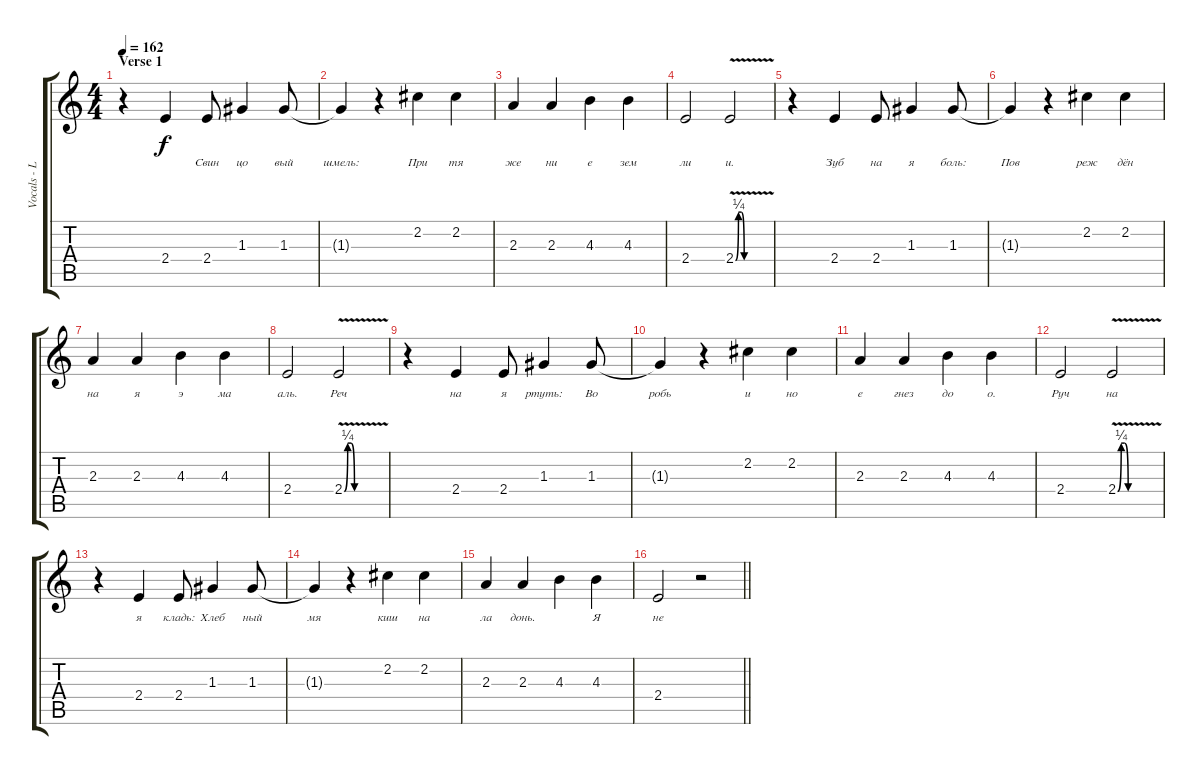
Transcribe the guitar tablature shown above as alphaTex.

\track ("Vocals - Letov" "Vocals - L") {instrument contrabass}
\staff {score tabs}
\tuning (E4 B3 G3 D3 A2 E2) {hide}
\ts (4 4)
\section ("" "Verse 1")
\tempo 162
\clef g2
\ks c
r.4{dy f} 2.4.4{lyrics (0 "") lyrics (1 "") lyrics (2 "") lyrics (3 "") lyrics (4 "")} 2.4.8{lyrics (0 "Свин") lyrics (1 "") lyrics (2 "") lyrics (3 "") lyrics (4 "")} 1.3.4{lyrics (0 "цо") lyrics (1 "") lyrics (2 "") lyrics (3 "") lyrics (4 "")} 1.3.8{lyrics (0 "вый") lyrics (1 "") lyrics (2 "") lyrics (3 "") lyrics (4 "")} |
1.3{t}.4{lyrics (0 "шмель:") lyrics (1 "") lyrics (2 "") lyrics (3 "") lyrics (4 "")} r.4 2.2.4{lyrics (0 "При") lyrics (1 "") lyrics (2 "") lyrics (3 "") lyrics (4 "")} 2.2.4{lyrics (0 "тя") lyrics (1 "") lyrics (2 "") lyrics (3 "") lyrics (4 "")} |
2.3.4{lyrics (0 "же") lyrics (1 "") lyrics (2 "") lyrics (3 "") lyrics (4 "")} 2.3.4{lyrics (0 "ни") lyrics (1 "") lyrics (2 "") lyrics (3 "") lyrics (4 "")} 4.3.4{lyrics (0 "е") lyrics (1 "") lyrics (2 "") lyrics (3 "") lyrics (4 "")} 4.3.4{lyrics (0 "зем") lyrics (1 "") lyrics (2 "") lyrics (3 "") lyrics (4 "")} |
2.4.2{lyrics (0 "ли") lyrics (1 "") lyrics (2 "") lyrics (3 "") lyrics (4 "")} 2.4{be (custom 0 0 5 1 10 1 15 0 20 0 60 0) v}.2{lyrics (0 "и.") lyrics (1 "") lyrics (2 "") lyrics (3 "") lyrics (4 "")} |
r.4 2.4.4{lyrics (0 "Зуб") lyrics (1 "") lyrics (2 "") lyrics (3 "") lyrics (4 "")} 2.4.8{lyrics (0 "на") lyrics (1 "") lyrics (2 "") lyrics (3 "") lyrics (4 "")} 1.3.4{lyrics (0 "я") lyrics (1 "") lyrics (2 "") lyrics (3 "") lyrics (4 "")} 1.3.8{lyrics (0 "боль:") lyrics (1 "") lyrics (2 "") lyrics (3 "") lyrics (4 "")} |
1.3{t}.4{lyrics (0 "Пов") lyrics (1 "") lyrics (2 "") lyrics (3 "") lyrics (4 "")} r.4 2.2.4{lyrics (0 "реж") lyrics (1 "") lyrics (2 "") lyrics (3 "") lyrics (4 "")} 2.2.4{lyrics (0 "дён") lyrics (1 "") lyrics (2 "") lyrics (3 "") lyrics (4 "")} |
2.3.4{lyrics (0 "на") lyrics (1 "") lyrics (2 "") lyrics (3 "") lyrics (4 "")} 2.3.4{lyrics (0 "я") lyrics (1 "") lyrics (2 "") lyrics (3 "") lyrics (4 "")} 4.3.4{lyrics (0 "э") lyrics (1 "") lyrics (2 "") lyrics (3 "") lyrics (4 "")} 4.3.4{lyrics (0 "ма") lyrics (1 "") lyrics (2 "") lyrics (3 "") lyrics (4 "")} |
2.4.2{lyrics (0 "аль.") lyrics (1 "") lyrics (2 "") lyrics (3 "") lyrics (4 "")} 2.4{be (custom 0 0 5 1 10 1 15 0 20 0 60 0) v}.2{lyrics (0 "Реч") lyrics (1 "") lyrics (2 "") lyrics (3 "") lyrics (4 "")} |
r.4 2.4.4{lyrics (0 "на") lyrics (1 "") lyrics (2 "") lyrics (3 "") lyrics (4 "")} 2.4.8{lyrics (0 "я") lyrics (1 "") lyrics (2 "") lyrics (3 "") lyrics (4 "")} 1.3.4{lyrics (0 "ртуть:") lyrics (1 "") lyrics (2 "") lyrics (3 "") lyrics (4 "")} 1.3.8{lyrics (0 "Во") lyrics (1 "") lyrics (2 "") lyrics (3 "") lyrics (4 "")} |
1.3{t}.4{lyrics (0 "робь") lyrics (1 "") lyrics (2 "") lyrics (3 "") lyrics (4 "")} r.4 2.2.4{lyrics (0 "и") lyrics (1 "") lyrics (2 "") lyrics (3 "") lyrics (4 "")} 2.2.4{lyrics (0 "но") lyrics (1 "") lyrics (2 "") lyrics (3 "") lyrics (4 "")} |
2.3.4{lyrics (0 "е") lyrics (1 "") lyrics (2 "") lyrics (3 "") lyrics (4 "")} 2.3.4{lyrics (0 "гнез") lyrics (1 "") lyrics (2 "") lyrics (3 "") lyrics (4 "")} 4.3.4{lyrics (0 "до") lyrics (1 "") lyrics (2 "") lyrics (3 "") lyrics (4 "")} 4.3.4{lyrics (0 "о.") lyrics (1 "") lyrics (2 "") lyrics (3 "") lyrics (4 "")} |
2.4.2{lyrics (0 "Руч") lyrics (1 "") lyrics (2 "") lyrics (3 "") lyrics (4 "")} 2.4{be (custom 0 0 5 1 10 1 15 0 20 0 60 0) v}.2{lyrics (0 "на") lyrics (1 "") lyrics (2 "") lyrics (3 "") lyrics (4 "")} |
r.4 2.4.4{lyrics (0 "я") lyrics (1 "") lyrics (2 "") lyrics (3 "") lyrics (4 "")} 2.4.8{lyrics (0 "кладь:") lyrics (1 "") lyrics (2 "") lyrics (3 "") lyrics (4 "")} 1.3.4{lyrics (0 "Хлеб") lyrics (1 "") lyrics (2 "") lyrics (3 "") lyrics (4 "")} 1.3.8{lyrics (0 "ный") lyrics (1 "") lyrics (2 "") lyrics (3 "") lyrics (4 "")} |
1.3{t}.4{lyrics (0 "мя") lyrics (1 "") lyrics (2 "") lyrics (3 "") lyrics (4 "")} r.4 2.2.4{lyrics (0 "киш") lyrics (1 "") lyrics (2 "") lyrics (3 "") lyrics (4 "")} 2.2.4{lyrics (0 "на") lyrics (1 "") lyrics (2 "") lyrics (3 "") lyrics (4 "")} |
2.3.4{lyrics (0 "ла") lyrics (1 "") lyrics (2 "") lyrics (3 "") lyrics (4 "")} 2.3.4{lyrics (0 "донь.") lyrics (1 "") lyrics (2 "") lyrics (3 "") lyrics (4 "")} 4.3.4{lyrics (0 "") lyrics (1 "") lyrics (2 "") lyrics (3 "") lyrics (4 "")} 4.3.4{lyrics (0 "Я") lyrics (1 "") lyrics (2 "") lyrics (3 "") lyrics (4 "")} |
\barLineRight lightlight
2.4.2{lyrics (0 "не") lyrics (1 "") lyrics (2 "") lyrics (3 "") lyrics (4 "")} r.2
